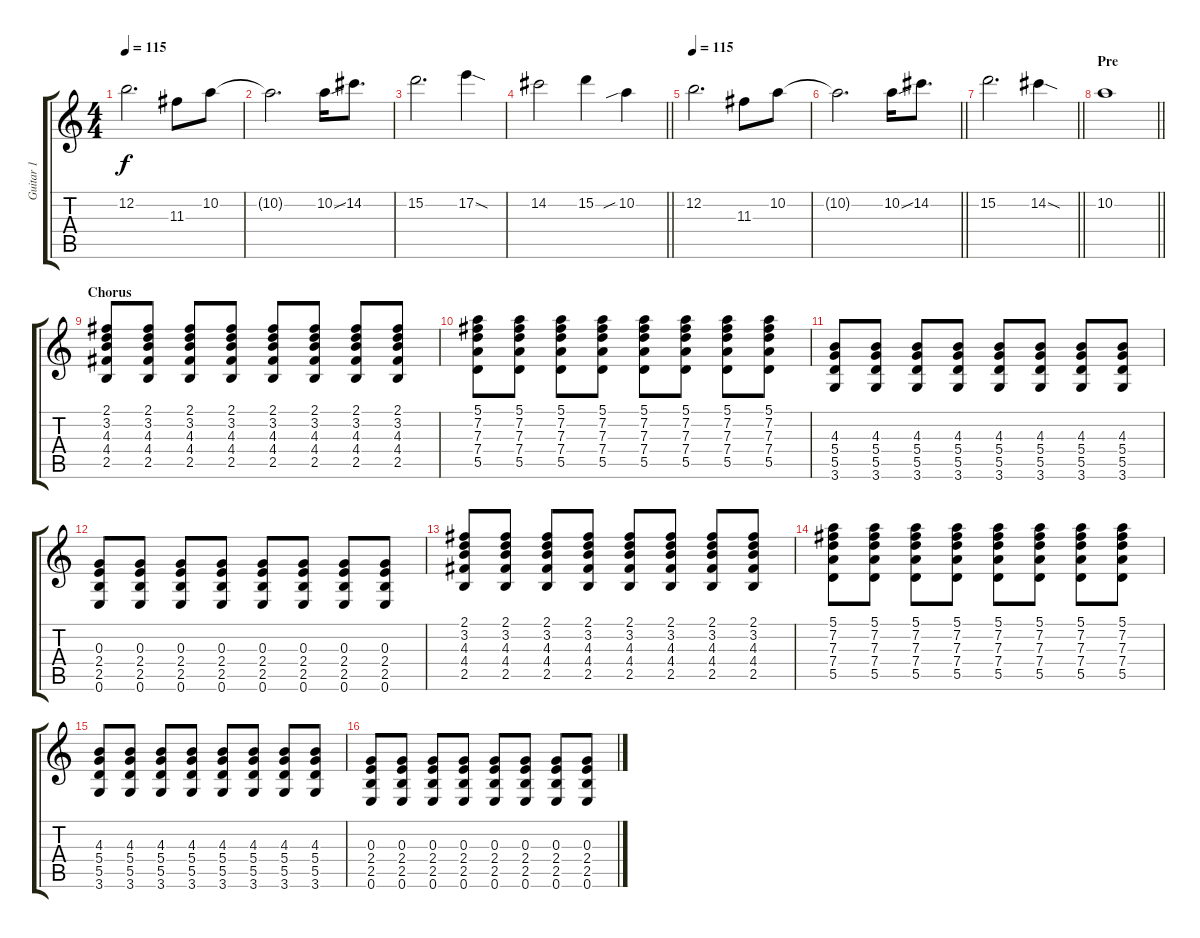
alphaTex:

\track ("Guitar 1" "Guitar 1") {instrument electricguitarjazz}
\staff {score tabs}
\tuning (E4 B3 G3 D3 A2 E2) {hide}
\ts (4 4)
\tempo 115
\clef g2
\ks c
12.2.2{d dy f} 11.3.8 10.2.8 |
10.2{t}.2{d} 10.2{sou}.16 14.2.8{d} |
15.2.2{d} 17.2{sod}.4 |
\barLineRight lightlight
14.2.2 15.2.4 10.2{sib}.4 |
\tempo 115
12.2.2{d} 11.3.8 10.2.8 |
\barLineRight lightlight
10.2{t}.2{d} 10.2{sou}.16 14.2.8{d} |
\barLineRight lightlight
15.2.2{d} 14.2{sod}.4 |
\section ("" "Pre")
\barLineRight lightlight
10.2.1 |
\section ("" "Chorus")
(2.1 3.2 4.3 4.4 2.5).8 (2.1 3.2 4.3 4.4 2.5).8 (2.1 3.2 4.3 4.4 2.5).8 (2.1 3.2 4.3 4.4 2.5).8 (2.1 3.2 4.3 4.4 2.5).8 (2.1 3.2 4.3 4.4 2.5).8 (2.1 3.2 4.3 4.4 2.5).8 (2.1 3.2 4.3 4.4 2.5).8 |
(5.1 7.2 7.3 7.4 5.5).8 (5.1 7.2 7.3 7.4 5.5).8 (5.1 7.2 7.3 7.4 5.5).8 (5.1 7.2 7.3 7.4 5.5).8 (5.1 7.2 7.3 7.4 5.5).8 (5.1 7.2 7.3 7.4 5.5).8 (5.1 7.2 7.3 7.4 5.5).8 (5.1 7.2 7.3 7.4 5.5).8 |
(4.3 5.4 5.5 3.6).8 (4.3 5.4 5.5 3.6).8 (4.3 5.4 5.5 3.6).8 (4.3 5.4 5.5 3.6).8 (4.3 5.4 5.5 3.6).8 (4.3 5.4 5.5 3.6).8 (4.3 5.4 5.5 3.6).8 (4.3 5.4 5.5 3.6).8 |
(0.3 2.4 2.5 0.6).8 (0.3 2.4 2.5 0.6).8 (0.3 2.4 2.5 0.6).8 (0.3 2.4 2.5 0.6).8 (0.3 2.4 2.5 0.6).8 (0.3 2.4 2.5 0.6).8 (0.3 2.4 2.5 0.6).8 (0.3 2.4 2.5 0.6).8 |
(2.1 3.2 4.3 4.4 2.5).8 (2.1 3.2 4.3 4.4 2.5).8 (2.1 3.2 4.3 4.4 2.5).8 (2.1 3.2 4.3 4.4 2.5).8 (2.1 3.2 4.3 4.4 2.5).8 (2.1 3.2 4.3 4.4 2.5).8 (2.1 3.2 4.3 4.4 2.5).8 (2.1 3.2 4.3 4.4 2.5).8 |
(5.1 7.2 7.3 7.4 5.5).8 (5.1 7.2 7.3 7.4 5.5).8 (5.1 7.2 7.3 7.4 5.5).8 (5.1 7.2 7.3 7.4 5.5).8 (5.1 7.2 7.3 7.4 5.5).8 (5.1 7.2 7.3 7.4 5.5).8 (5.1 7.2 7.3 7.4 5.5).8 (5.1 7.2 7.3 7.4 5.5).8 |
(4.3 5.4 5.5 3.6).8 (4.3 5.4 5.5 3.6).8 (4.3 5.4 5.5 3.6).8 (4.3 5.4 5.5 3.6).8 (4.3 5.4 5.5 3.6).8 (4.3 5.4 5.5 3.6).8 (4.3 5.4 5.5 3.6).8 (4.3 5.4 5.5 3.6).8 |
(0.3 2.4 2.5 0.6).8 (0.3 2.4 2.5 0.6).8 (0.3 2.4 2.5 0.6).8 (0.3 2.4 2.5 0.6).8 (0.3 2.4 2.5 0.6).8 (0.3 2.4 2.5 0.6).8 (0.3 2.4 2.5 0.6).8 (0.3 2.4 2.5 0.6).8
